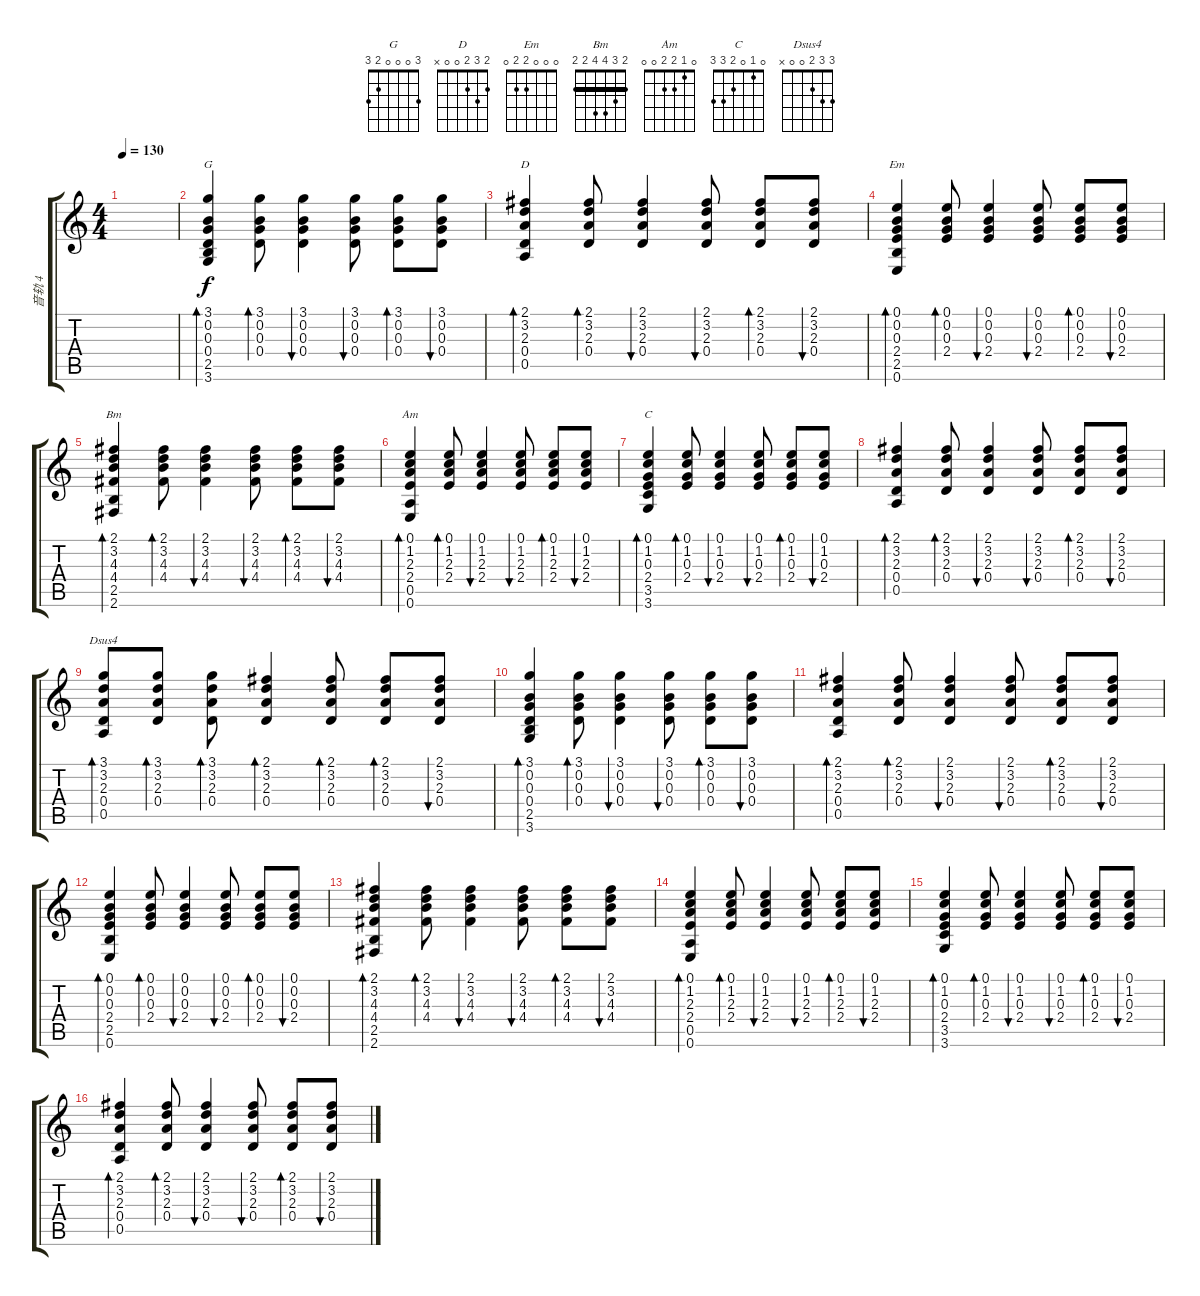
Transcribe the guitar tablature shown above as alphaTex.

\track ("音轨 4" "音轨 4") {instrument acousticguitarsteel}
\staff {score tabs}
\tuning (E4 B3 G3 D3 A2 E2) {hide}
\chord ("G" 3 0 0 0 2 3)
\chord ("D" 2 3 2 0 0 x)
\chord ("Em" 0 0 0 2 2 0)
\chord ("Bm" 2 3 4 4 2 2) {barre 2}
\chord ("Am" 0 1 2 2 0 0)
\chord ("C" 0 1 0 2 3 3)
\chord ("Dsus4" 3 3 2 0 0 x)
\ts (4 4)
\tempo 130
\clef g2
\ks c
|
(3.1 0.2 0.3 0.4 2.5 3.6).4{bd 120 ch "G"} (3.1 0.2 0.3 0.4).8{bd 120} (3.1 0.2 0.3 0.4).4{bu 120} (3.1 0.2 0.3 0.4).8{bu 120} (3.1 0.2 0.3 0.4).8{bd 120} (3.1 0.2 0.3 0.4).8{bu 120} |
(2.1 3.2 2.3 0.4 0.5).4{bd 120 ch "D"} (2.1 3.2 2.3 0.4).8{bd 120} (2.1 3.2 2.3 0.4).4{bu 120} (2.1 3.2 2.3 0.4).8{bu 120} (2.1 3.2 2.3 0.4).8{bd 120} (2.1 3.2 2.3 0.4).8{bu 120} |
(0.1 0.2 0.3 2.4 2.5 0.6).4{bd 120 ch "Em"} (0.1 0.2 0.3 2.4).8{bd 120} (0.1 0.2 0.3 2.4).4{bu 120} (0.1 0.2 0.3 2.4).8{bu 120} (0.1 0.2 0.3 2.4).8{bd 120} (0.1 0.2 0.3 2.4).8{bu 120} |
(2.1 3.2 4.3 4.4 2.5 2.6).4{bd 120 ch "Bm"} (2.1 3.2 4.3 4.4).8{bd 120} (2.1 3.2 4.3 4.4).4{bu 120} (2.1 3.2 4.3 4.4).8{bu 120} (2.1 3.2 4.3 4.4).8{bd 120} (2.1 3.2 4.3 4.4).8{bu 120} |
(0.1 1.2 2.3 2.4 0.5 0.6).4{bd 120 ch "Am"} (0.1 1.2 2.3 2.4).8{bd 120} (0.1 1.2 2.3 2.4).4{bu 120} (0.1 1.2 2.3 2.4).8{bu 120} (0.1 1.2 2.3 2.4).8{bd 120} (0.1 1.2 2.3 2.4).8{bu 120} |
(0.1 1.2 0.3 2.4 3.5 3.6).4{bd 120 ch "C"} (0.1 1.2 0.3 2.4).8{bd 120} (0.1 1.2 0.3 2.4).4{bu 120} (0.1 1.2 0.3 2.4).8{bu 120} (0.1 1.2 0.3 2.4).8{bd 120} (0.1 1.2 0.3 2.4).8{bu 120} |
(2.1 3.2 2.3 0.4 0.5).4{bd 120} (2.1 3.2 2.3 0.4).8{bd 120} (2.1 3.2 2.3 0.4).4{bu 120} (2.1 3.2 2.3 0.4).8{bu 120} (2.1 3.2 2.3 0.4).8{bd 120} (2.1 3.2 2.3 0.4).8{bu 120} |
(3.1 3.2 2.3 0.4 0.5).8{bd 120 ch "Dsus4"} (3.1 3.2 2.3 0.4).8{bd 120} (3.1 3.2 2.3 0.4).8{bd 120} (2.1 3.2 2.3 0.4).4{bd 120} (2.1 3.2 2.3 0.4).8{bd 120} (2.1 3.2 2.3 0.4).8{bd 120} (2.1 3.2 2.3 0.4).8{bu 120} |
(3.1 0.2 0.3 0.4 2.5 3.6).4{bd 120} (3.1 0.2 0.3 0.4).8{bd 120} (3.1 0.2 0.3 0.4).4{bu 120} (3.1 0.2 0.3 0.4).8{bu 120} (3.1 0.2 0.3 0.4).8{bd 120} (3.1 0.2 0.3 0.4).8{bu 120} |
(2.1 3.2 2.3 0.4 0.5).4{bd 120} (2.1 3.2 2.3 0.4).8{bd 120} (2.1 3.2 2.3 0.4).4{bu 120} (2.1 3.2 2.3 0.4).8{bu 120} (2.1 3.2 2.3 0.4).8{bd 120} (2.1 3.2 2.3 0.4).8{bu 120} |
(0.1 0.2 0.3 2.4 2.5 0.6).4{bd 120} (0.1 0.2 0.3 2.4).8{bd 120} (0.1 0.2 0.3 2.4).4{bu 120} (0.1 0.2 0.3 2.4).8{bu 120} (0.1 0.2 0.3 2.4).8{bd 120} (0.1 0.2 0.3 2.4).8{bu 120} |
(2.1 3.2 4.3 4.4 2.5 2.6).4{bd 120} (2.1 3.2 4.3 4.4).8{bd 120} (2.1 3.2 4.3 4.4).4{bu 120} (2.1 3.2 4.3 4.4).8{bu 120} (2.1 3.2 4.3 4.4).8{bd 120} (2.1 3.2 4.3 4.4).8{bu 120} |
(0.1 1.2 2.3 2.4 0.5 0.6).4{bd 120} (0.1 1.2 2.3 2.4).8{bd 120} (0.1 1.2 2.3 2.4).4{bu 120} (0.1 1.2 2.3 2.4).8{bu 120} (0.1 1.2 2.3 2.4).8{bd 120} (0.1 1.2 2.3 2.4).8{bu 120} |
(0.1 1.2 0.3 2.4 3.5 3.6).4{bd 120} (0.1 1.2 0.3 2.4).8{bd 120} (0.1 1.2 0.3 2.4).4{bu 120} (0.1 1.2 0.3 2.4).8{bu 120} (0.1 1.2 0.3 2.4).8{bd 120} (0.1 1.2 0.3 2.4).8{bu 120} |
(2.1 3.2 2.3 0.4 0.5).4{bd 120} (2.1 3.2 2.3 0.4).8{bd 120} (2.1 3.2 2.3 0.4).4{bu 120} (2.1 3.2 2.3 0.4).8{bu 120} (2.1 3.2 2.3 0.4).8{bd 120} (2.1 3.2 2.3 0.4).8{bu 120}
